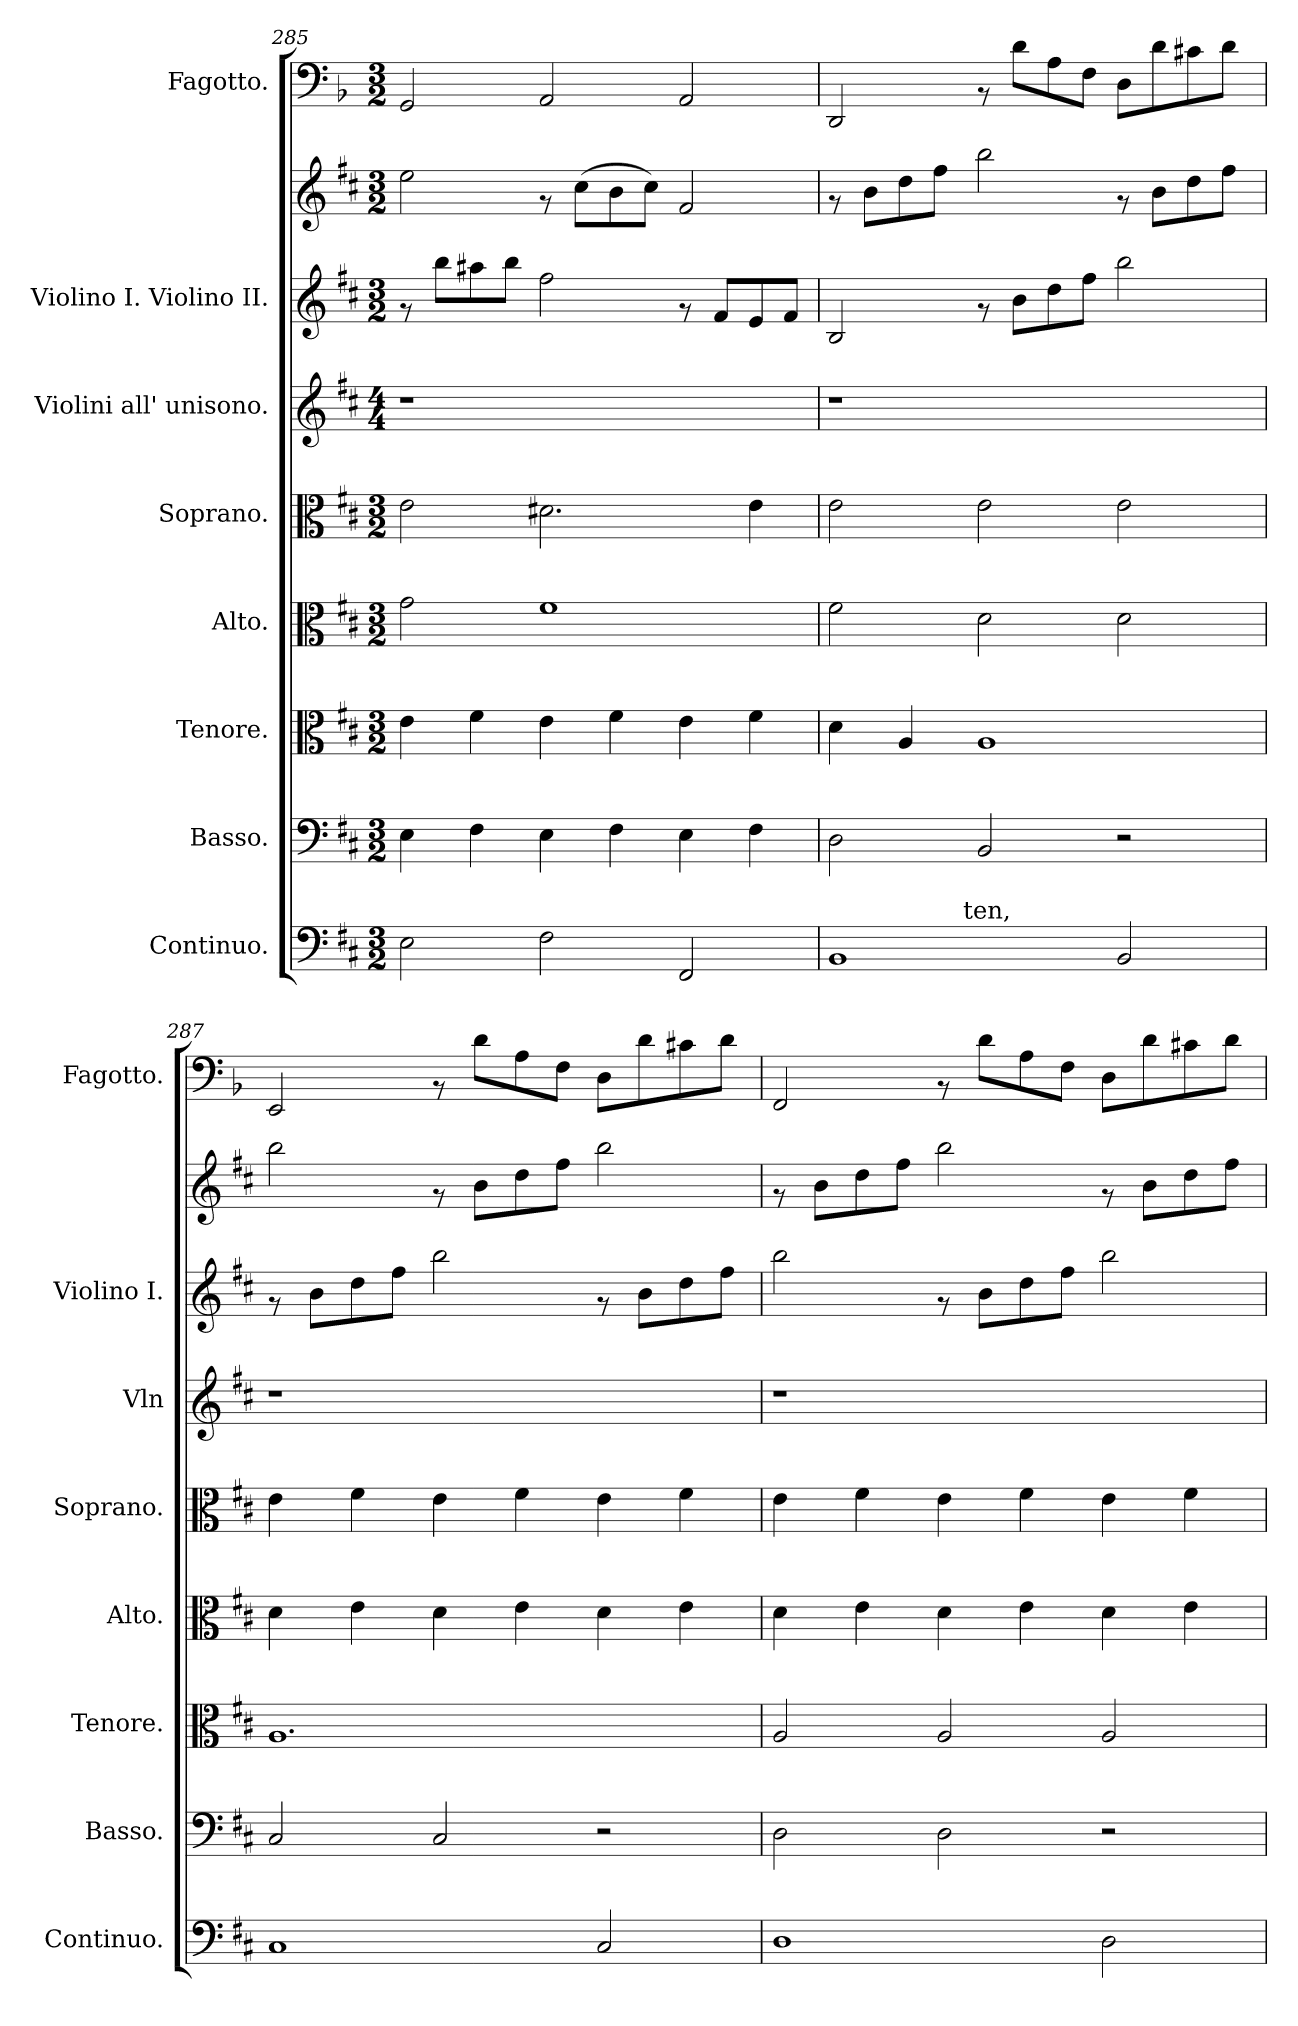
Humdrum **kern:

**kern	**kern	**kern	**kern	**kern	**kern	**kern	**kern	**kern
*part8	*part7	*part6	*part5	*part4	*part3	*part2	*part2	*part1
*staff9	*staff8	*staff7	*staff6	*staff5	*staff4	*staff3	*staff2	*staff1
*I"Continuo.	*I"Basso.	*I"Tenore.	*I"Alto.	*I"Soprano.	*I"Violini all' unisono.	*I"Violino I. Violino II.	*	*I"Fagotto.
*I'Continuo.	*I'Basso.	*I'Tenore.	*I'Alto.	*I'Soprano.	*I'Vln	*I'Violino I.	*	*I'Fagotto.
*clefF4	*clefF4	*clefC3	*clefC3	*clefC3	*clefG2	*clefG2	*clefG2	*clefF4
*	*	*	*	*	*	*	*	*ITrd2c3
*k[f#c#]	*k[f#c#]	*k[f#c#]	*k[f#c#]	*k[f#c#]	*k[f#c#]	*k[f#c#]	*k[f#c#]	*k[f#c#]
*D:	*D:	*D:	*D:	*D:	*D:	*D:	*D:	*D:
*M3/2	*M3/2	*M3/2	*M3/2	*M3/2	*M4/4	*M3/2	*M3/2	*M3/2
=285	=285	=285	=285	=285	=285	=285	=285	=285
2E\	4E\	4e\	2g\	2e\	1r	8rf	2ee\	2EE/
.	.	.	.	.	.	8bb\L	.	.
.	4F#\	4f#\	.	.	.	8aa#X\	.	.
.	.	.	.	.	.	8bb\J	.	.
2F#\	4E\	4e\	1f#	2.d#X\	.	2ff#\	8rf	2FF#/
.	.	.	.	.	.	.	(>8cc#\L	.
.	4F#\	4f#\	.	.	.	.	8b\	.
.	.	.	.	.	.	.	8cc#\J)	.
2FF#/	4E\	4e\	.	.	2ryy	8rf	2f#/	2FF#/
.	.	.	.	.	.	8f#/L	.	.
.	4F#\	4f#\	.	4e\	.	8e/	.	.
.	.	.	.	.	.	8f#/J	.	.
=286!	=286!	=286!	=286!	=286!	=286!	=286!	=286!	=286!
*^	*	*	*	*	*	*	*	*
1BB	4...ryy	2D\	4d\	2f#\	2e\	1r	2B/	8rf	2BBB/
.	.	.	.	.	.	.	.	8b\L	.
.	.	.	4A/	.	.	.	.	8dd\	.
.	.	.	.	.	.	.	.	8ff#\J	.
!	!LO:TX:a:t=ten,	!	!	!	!	!	!	!	!
.	1ryy	.	.	.	.	.	.	.	.
.	.	2BB/	1A	2d\	2e\	.	8rf	2bb\	8rAA
.	.	.	.	.	.	.	8b\L	.	8B\L
.	.	.	.	.	.	.	8dd\	.	8F#\
.	.	.	.	.	.	.	8ff#\J	.	8D\J
2BB/	.	2r	.	2d\	2e\	2ryy	2bb\	8rf	8BB\L
.	.	.	.	.	.	.	.	8b\L	8B\
.	.	.	.	.	.	.	.	8dd\	8A#X\
.	.	.	.	.	.	.	.	8ff#\J	8B\J
.	32ryy	.	.	.	.	.	.	.	.
*v	*v	*	*	*	*	*	*	*	*
!!LO:PB:g=z
=287!	=287!	=287!	=287!	=287!	=287!	=287!	=287!	=287!
1C#	2C#/	1.A	4d\	4e\	1r	8rf	2bb\	2CC#/
.	.	.	.	.	.	8b\L	.	.
.	.	.	4e\	4f#\	.	8dd\	.	.
.	.	.	.	.	.	8ff#\J	.	.
.	2C#/	.	4d\	4e\	.	2bb\	8rf	8rAA
.	.	.	.	.	.	.	8b\L	8B\L
.	.	.	4e\	4f#\	.	.	8dd\	8F#\
.	.	.	.	.	.	.	8ff#\J	8D\J
2C#/	2r	.	4d\	4e\	2ryy	8rf	2bb\	8BB\L
.	.	.	.	.	.	8b\L	.	8B\
.	.	.	4e\	4f#\	.	8dd\	.	8A#X\
.	.	.	.	.	.	8ff#\J	.	8B\J
=288!	=288!	=288!	=288!	=288!	=288!	=288!	=288!	=288!
1D	2D\	2A/	4d\	4e\	1r	2bb\	8rf	2DD/
.	.	.	.	.	.	.	8b\L	.
.	.	.	4e\	4f#\	.	.	8dd\	.
.	.	.	.	.	.	.	8ff#\J	.
.	2D\	2A/	4d\	4e\	.	8rf	2bb\	8rAA
.	.	.	.	.	.	8b\L	.	8B\L
.	.	.	4e\	4f#\	.	8dd\	.	8F#\
.	.	.	.	.	.	8ff#\J	.	8D\J
2D\	2r	2A/	4d\	4e\	2ryy	2bb\	8rf	8BB\L
.	.	.	.	.	.	.	8b\L	8B\
.	.	.	4e\	4f#\	.	.	8dd\	8A#X\
.	.	.	.	.	.	.	8ff#\J	8B\J
=!	=!	=!	=!	=!	=!	=!	=!	=!
*-	*-	*-	*-	*-	*-	*-	*-	*-
